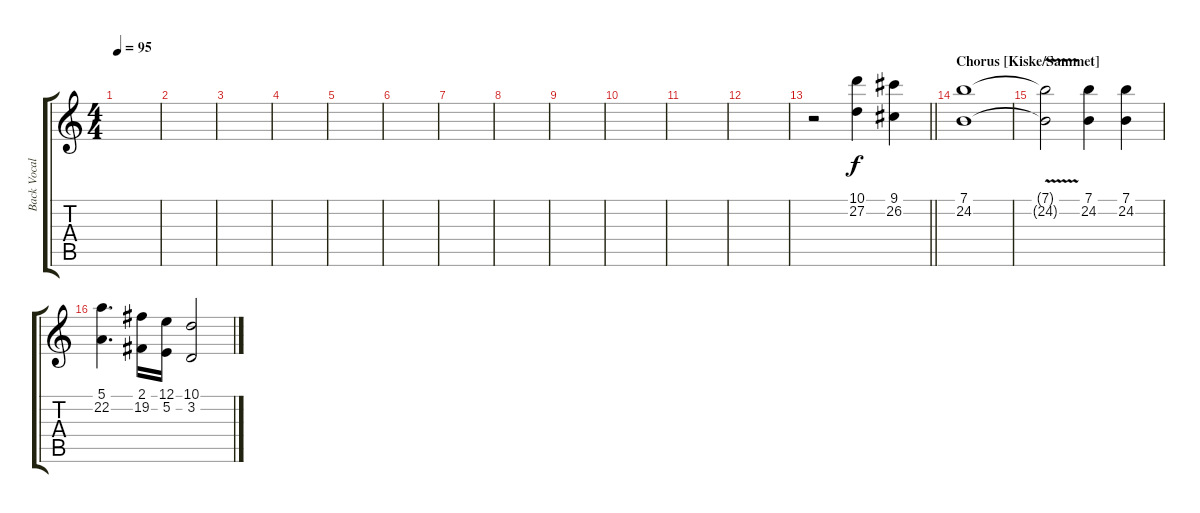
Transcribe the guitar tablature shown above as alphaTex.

\track ("Back Vocals (Michael Kiske / Amanda Somm" "Back Vocal") {instrument choiraahs}
\staff {score tabs}
\tuning (E4 B3 G3 D3 A2 E2) {hide}
\ts (4 4)
\tempo 95
\clef g2
\ks c
|
|
|
|
|
|
|
|
|
|
|
|
\barLineRight lightlight
r.2 (10.1 27.2).4 (9.1 26.2).4 |
\section ("" "Chorus [Kiske/Sammet]")
(7.1 24.2).1 |
(7.1{v t} 24.2{t}).2 (7.1 24.2).4 (7.1 24.2).4 |
(5.1 22.2).4{d} (2.1 19.2).16 (12.1 5.2).16 (10.1 3.2).2
